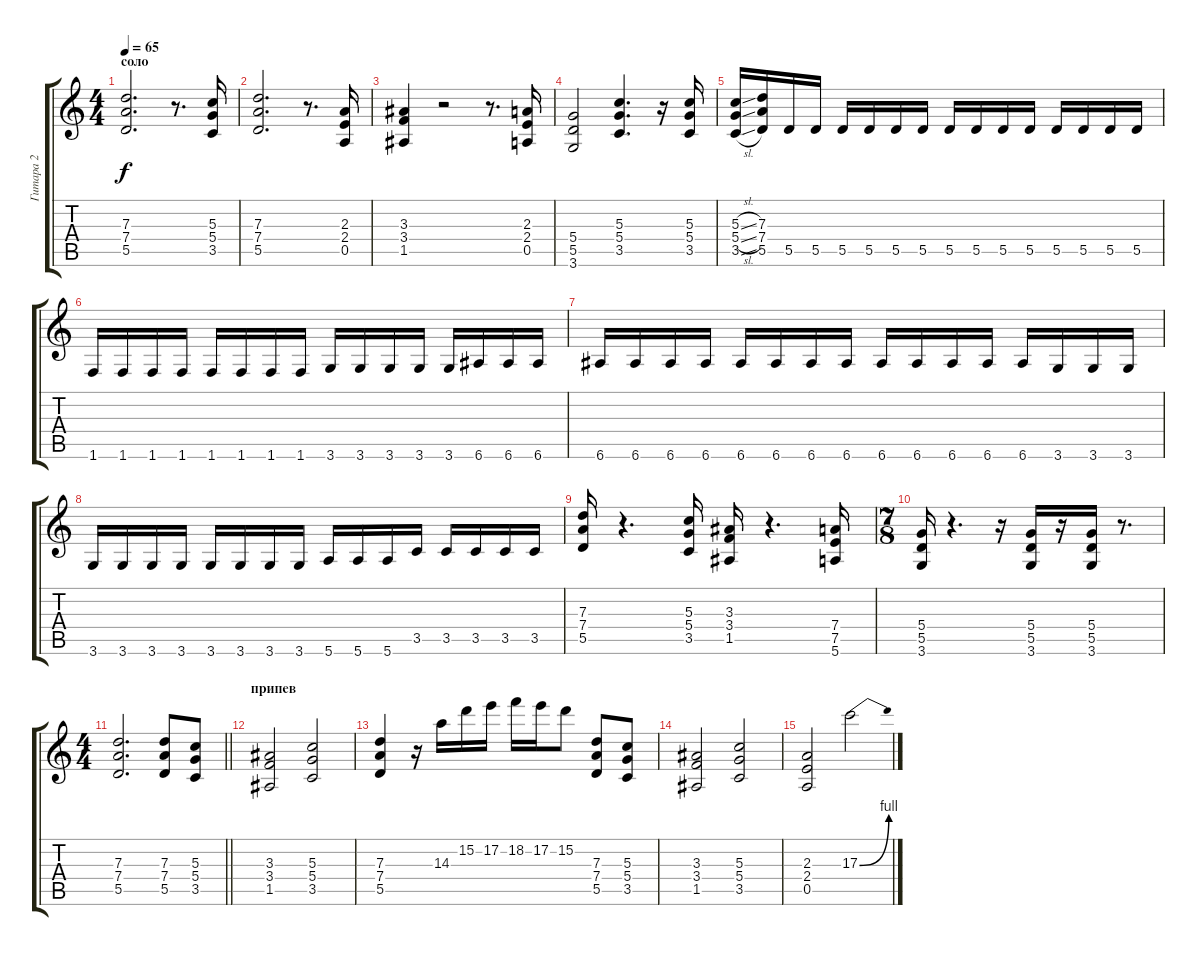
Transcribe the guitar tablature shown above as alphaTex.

\track ("Гитара 2" "Гитара 2") {instrument overdrivenguitar}
\staff {score tabs}
\tuning (E4 B3 G3 D3 A2 E2) {hide}
\ts (4 4)
\section ("" "соло")
\tempo 65
\clef g2
\ks c
(7.3 7.4 5.5).2{d dy f} r.8{d} (5.3 5.4 3.5).16 |
(7.3 7.4 5.5).2{d} r.8{d} (2.3 2.4 0.5).16 |
(3.3 3.4 1.5).4 r.2 r.8{d} (2.3 2.4 0.5).16 |
(5.4 5.5 3.6).2 (5.3 5.4 3.5).4{d} r.16 (5.3 5.4 3.5).16 |
(5.3{sl} 5.4{sl} 3.5{sl}).16 (7.3 7.4 5.5).16 5.5.16 5.5.16 5.5.16 5.5.16 5.5.16 5.5.16 5.5.16 5.5.16 5.5.16 5.5.16 5.5.16 5.5.16 5.5.16 5.5.16 |
1.6.16 1.6.16 1.6.16 1.6.16 1.6.16 1.6.16 1.6.16 1.6.16 3.6.16 3.6.16 3.6.16 3.6.16 3.6.16 6.6.16 6.6.16 6.6.16 |
6.6.16 6.6.16 6.6.16 6.6.16 6.6.16 6.6.16 6.6.16 6.6.16 6.6.16 6.6.16 6.6.16 6.6.16 6.6.16 3.6.16 3.6.16 3.6.16 |
3.6.16 3.6.16 3.6.16 3.6.16 3.6.16 3.6.16 3.6.16 3.6.16 5.6.16 5.6.16 5.6.16 3.5.16 3.5.16 3.5.16 3.5.16 3.5.16 |
(7.3 7.4 5.5).16 r.4{d} (5.3 5.4 3.5).16 (3.3 3.4 1.5).16 r.4{d} (7.4 7.5 5.6).16 |
\ts (7 8)
(5.4 5.5 3.6).16 r.4{d} r.16 (5.4 5.5 3.6).16 r.16 (5.4 5.5 3.6).16 r.8{d} |
\ts (4 4)
\barLineRight lightlight
(7.3 7.4 5.5).2{d} (7.3 7.4 5.5).8 (5.3 5.4 3.5).8 |
\section ("" "припев")
(3.3 3.4 1.5).2 (5.3 5.4 3.5).2 |
(7.3 7.4 5.5).4 r.16 14.3.16 15.2.16 17.2.16 18.2.16 17.2.16 15.2.8 (7.3 7.4 5.5).8 (5.3 5.4 3.5).8 |
(3.3 3.4 1.5).2 (5.3 5.4 3.5).2 |
(2.3 2.4 0.5).2 17.3{be (bend 0 0 60 4)}.2
